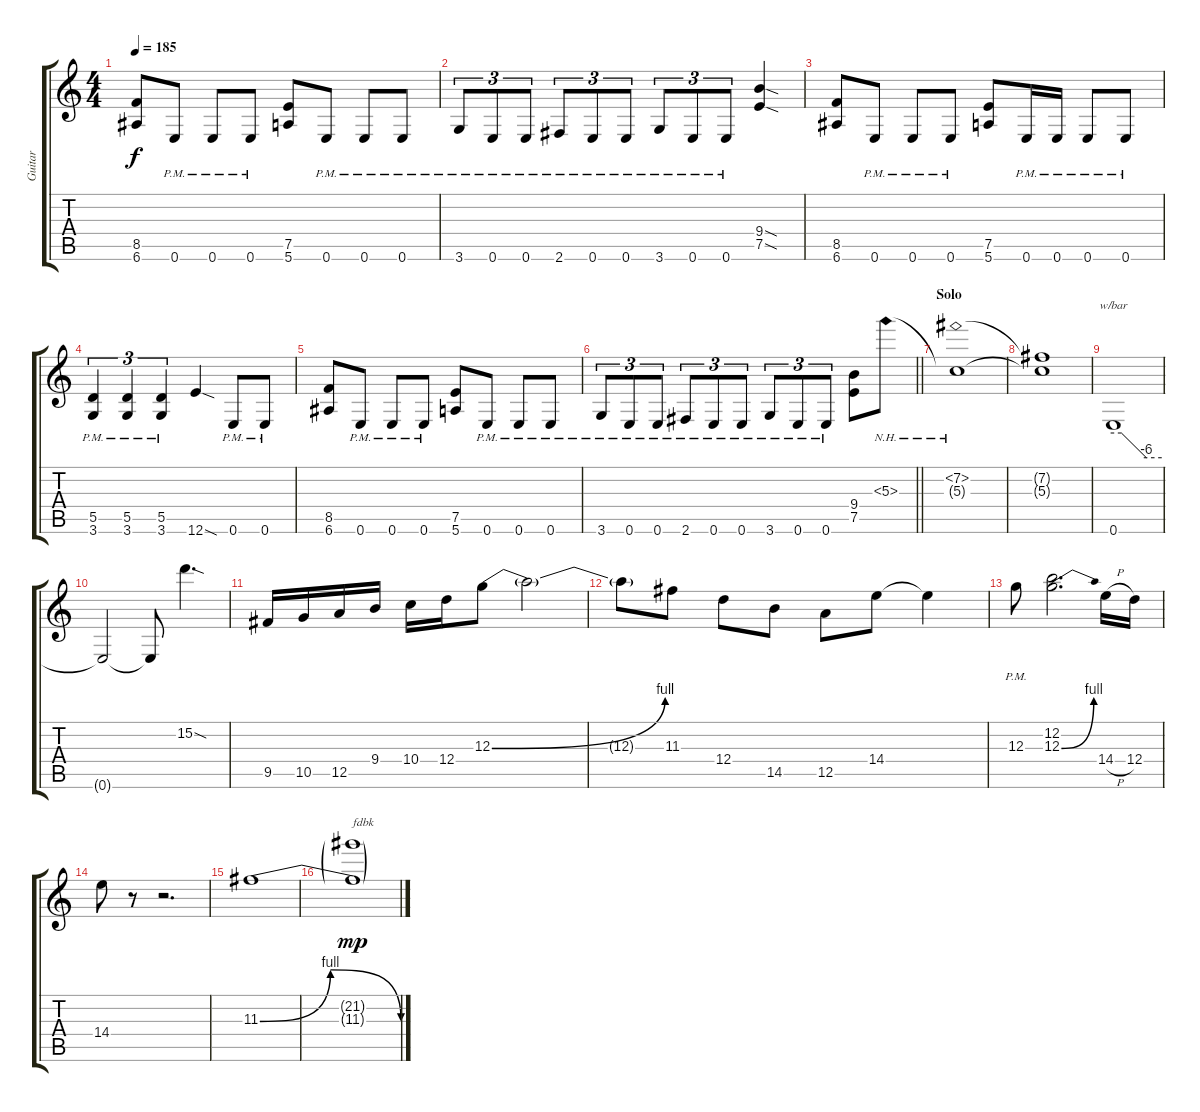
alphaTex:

\track ("Guitar" "Guitar") {instrument distortionguitar}
\staff {score tabs}
\tuning (E4 B3 G3 D3 A2 E2) {hide}
\ts (4 4)
\tempo 185
\clef g2
\ks c
(8.5 6.6).8{dy f} 0.6{pm}.8 0.6{pm}.8 0.6{pm}.8 (7.5 5.6).8 0.6{pm}.8 0.6{pm}.8 0.6{pm}.8 |
3.6{pm}.8{tu (3 2)} 0.6{pm}.8{tu (3 2)} 0.6{pm}.8{tu (3 2)} 2.6{pm}.8{tu (3 2)} 0.6{pm}.8{tu (3 2)} 0.6{pm}.8{tu (3 2)} 3.6{pm}.8{tu (3 2)} 0.6{pm}.8{tu (3 2)} 0.6{pm}.8{tu (3 2)} (9.4{sod} 7.5{sod}).4 |
(8.5 6.6).8 0.6{pm}.8 0.6{pm}.8 0.6{pm}.8 (7.5 5.6).8 0.6{pm}.16 0.6{pm}.16 0.6{pm}.8 0.6{pm}.8 |
(5.5{pm} 3.6{pm}).4{tu (3 2)} (5.5{pm} 3.6{pm}).4{tu (3 2)} (5.5{pm} 3.6{pm}).4{tu (3 2)} 12.6{sod}.4 0.6{pm}.8 0.6{pm}.8 |
(8.5 6.6).8 0.6{pm}.8 0.6{pm}.8 0.6{pm}.8 (7.5 5.6).8 0.6{pm}.8 0.6{pm}.8 0.6{pm}.8 |
\barLineRight lightlight
3.6{pm}.8{tu (3 2) balance 8} 0.6{pm}.8{tu (3 2)} 0.6{pm}.8{tu (3 2)} 2.6{pm}.8{tu (3 2)} 0.6{pm}.8{tu (3 2)} 0.6{pm}.8{tu (3 2)} 3.6{pm}.8{tu (3 2)} 0.6{pm}.8{tu (3 2)} 0.6{pm}.8{tu (3 2)} (9.4 7.5).8 5.3{nh}.8{volume 16} |
\section ("" "Solo")
(7.2{nh} 5.3{t}).1 |
(7.2{t} 5.3{t}).1 |
0.6.1{tbe (custom default 0 0 10 0 41 -24 60 -24)} |
0.6{t}.2 0.6{t}.8 15.2{sod}.4{d} |
9.5.16 10.5.16 12.5.16 9.4.16 10.4.16 12.4.16 12.3{be (bend 0 0 60 4)}.8 12.3{t}.2 |
12.3{t}.8 11.3.8 12.4.8 14.5.8 12.5.8 14.4.8 14.4{t}.4 |
12.3{pm}.8 (12.2 12.3{be (bend 0 0 60 4)}).2{d} 14.4{h}.16 12.4.16 |
14.4.8 r.8 r.2{d} |
11.3{be (bendrelease 0 0 5 4 54 4 60 0)}.1 |
(21.2{g} 11.3{t}).1{txt "fdbk" dy mp}
